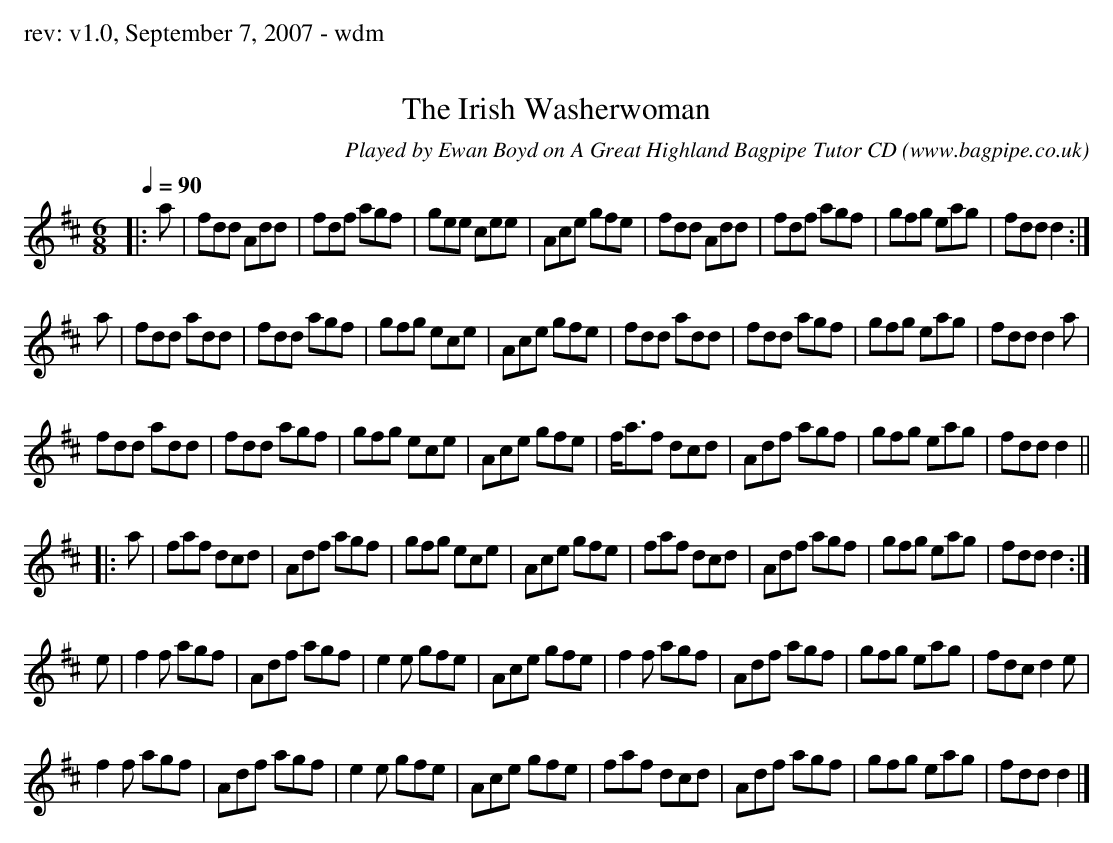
X:1
T:The Irish Washerwoman
C:Played by Ewan Boyd on A Great Highland Bagpipe Tutor CD (www.bagpipe.co.uk)
M:6/8
L:1/8
Q:1/4=90
K: D
|: a | fdd Add | fdf agf | gee cee |Ace gfe | fdd Add | fdf agf | gfg eag |fdd d2 :|
a | fdd add | fdd agf | gfg ece |Ace gfe | fdd add | fdd agf | gfg eag |fdd d2a |
fdd add | fdd agf | gfg ece |Ace gfe | f<af dcd | Adf agf | gfg eag |fdd d2||
|: a | faf dcd | Adf agf | gfg ece |Ace gfe | faf dcd | Adf agf | gfg eag |fdd d2 :|
e | f2f agf | Adf agf | e2e gfe |Ace gfe | f2f agf | Adf agf | gfg eag |fdc d2e |
f2f agf | Adf agf | e2e gfe |Ace gfe | faf dcd | Adf agf | gfg eag |fdd d2 |]
